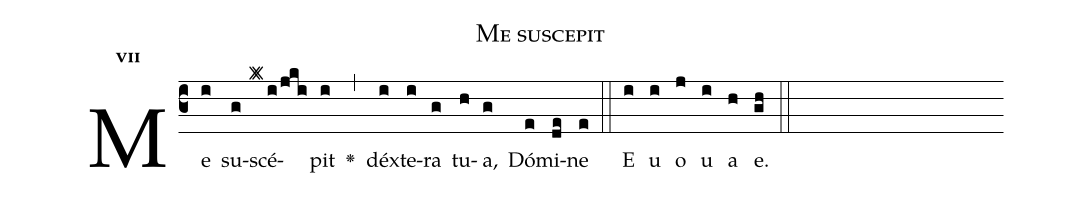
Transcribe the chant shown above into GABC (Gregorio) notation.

name:Me suscepit;
office-part:Antiphona;
mode:7;
%%
initial-style: 1;
name: Me suscepit;
book: CAO 3725;
occasion: Psalterium Hebdomada I Feria V;
office-part: Officium Lectionis Ant 2;
user-notes: ;
commentary: ;
annotation: 7c;
centering-scheme: english;
fontsize: 12;
font: OFLSortsMillGoudy;
height: 11;
width: 4.5;
%%
(c3)Me(i) su(g)scé(k#i/jki)pit(i) <v>\greheightstar</v>(,) déx(i)te(i)ra(g) tu(h)a,(g) Dó(e)mi(de)ne(e) (::)
E(i) u(i) o(j) u(i) a(h) e.(gh) (::)
